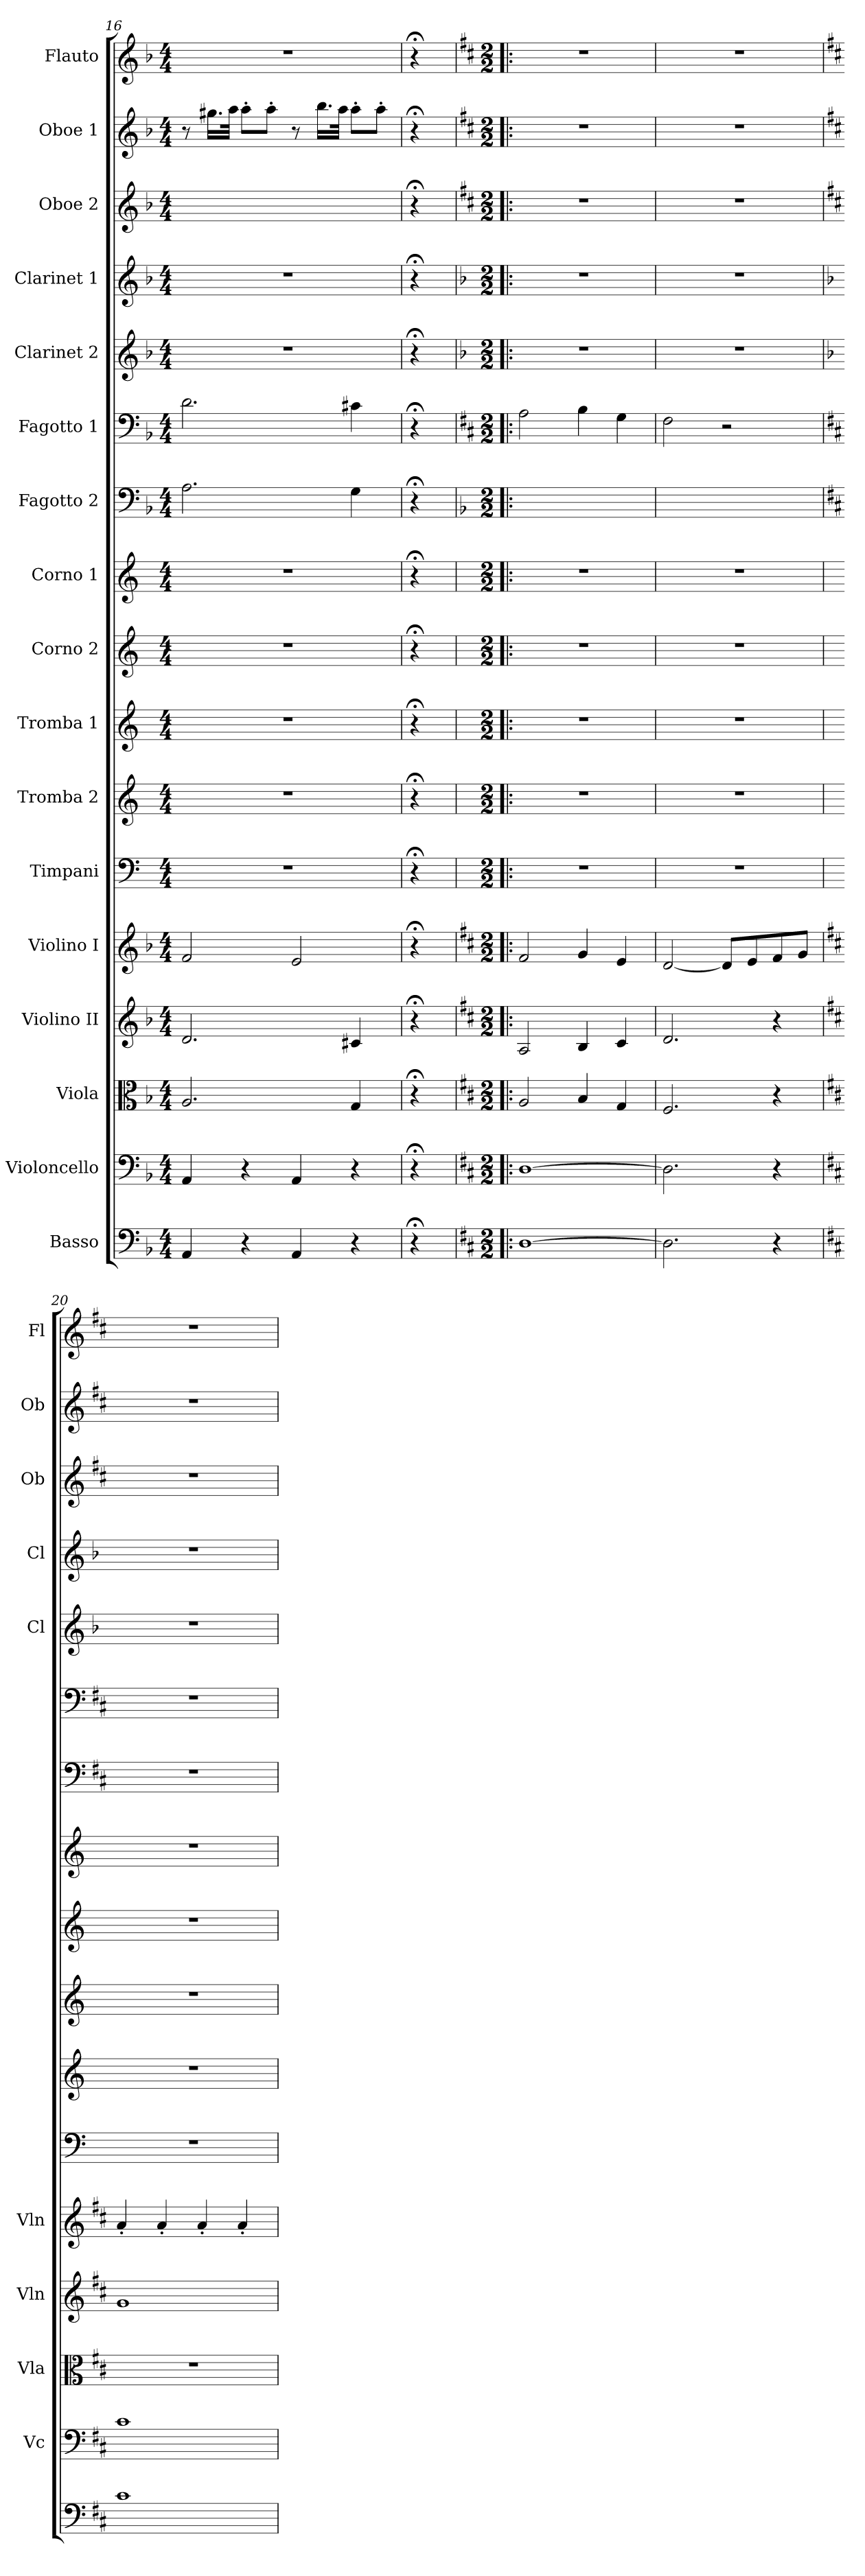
**kern	**kern	**kern	**kern	**kern	**kern	**kern	**kern	**kern	**kern	**kern	**kern	**kern	**kern	**kern	**kern	**kern
*part17	*part16	*part15	*part14	*part13	*part12	*part11	*part10	*part9	*part8	*part7	*part6	*part5	*part4	*part3	*part2	*part1
*staff17	*staff16	*staff15	*staff14	*staff13	*staff12	*staff11	*staff10	*staff9	*staff8	*staff7	*staff6	*staff5	*staff4	*staff3	*staff2	*staff1
*I"Basso	*I"Violoncello	*I"Viola	*I"Violino II	*I"Violino I	*I"Timpani	*I"Tromba 2	*I"Tromba 1	*I"Corno 2	*I"Corno 1	*I"Fagotto 2	*I"Fagotto 1	*I"Clarinet 2	*I"Clarinet 1	*I"Oboe 2	*I"Oboe 1	*I"Flauto
*	*I'Vc	*I'Vla	*I'Vln	*I'Vln	*	*	*	*	*	*	*	*I'Cl	*I'Cl	*I'Ob	*I'Ob	*I'Fl
*clefF4	*clefF4	*clefC3	*clefG2	*clefG2	*clefF4	*clefG2	*clefG2	*clefG2	*clefG2	*clefF4	*clefF4	*clefG2	*clefG2	*clefG2	*clefG2	*clefG2
*ITrd7c12	*	*	*	*	*	*ITrd-1c-2	*ITrd-1c-2	*ITrd6c10	*ITrd6c10	*	*	*ITrd2c3	*ITrd2c3	*	*	*
*k[b-]	*k[b-]	*k[b-]	*k[b-]	*k[b-]	*	*	*	*	*	*k[b-]	*k[b-]	*k[f#c#]	*k[f#c#]	*k[b-]	*k[b-]	*k[b-]
*M4/4	*M4/4	*M4/4	*M4/4	*M4/4	*M4/4	*M4/4	*M4/4	*M4/4	*M4/4	*M4/4	*M4/4	*M4/4	*M4/4	*M4/4	*M4/4	*M4/4
=16	=16	=16	=16	=16	=16	=16	=16	=16	=16	=16	=16	=16	=16	=16	=16	=16
4AAA	4AA	2.A	2.d	2f	1r	1r	1r	1r	1r	2.A	2.d	1r	1r	1ryy	8r	1r
.	.	.	.	.	.	.	.	.	.	.	.	.	.	.	16.gg#X\LL	.
.	.	.	.	.	.	.	.	.	.	.	.	.	.	.	32aa\JJk	.
4r	4r	.	.	.	.	.	.	.	.	.	.	.	.	.	8aa'\L	.
.	.	.	.	.	.	.	.	.	.	.	.	.	.	.	8aa'\J	.
4AAA	4AA	.	.	2e	.	.	.	.	.	.	.	.	.	.	8r	.
.	.	.	.	.	.	.	.	.	.	.	.	.	.	.	16.bb-\LL	.
.	.	.	.	.	.	.	.	.	.	.	.	.	.	.	32aa\JJk	.
4r	4r	4G	4c#X	.	.	.	.	.	.	4G	4c#X	.	.	.	8aa'\L	.
.	.	.	.	.	.	.	.	.	.	.	.	.	.	.	8aa'\J	.
=17	=17	=17	=17	=17	=17	=17	=17	=17	=17	=17	=17	=17	=17	=17	=17	=17
4r;<	4r;<	4r;<	4r;<	4r;<	4r;<	4r;<	4r;<	4r;<	4r;<	4r;<	4r;<	4r;<	4r;<	4r;<	4r;<	4r;<
=18!|:	=18!|:	=18!|:	=18!|:	=18!|:	=18!|:	=18!|:	=18!|:	=18!|:	=18!|:	=18!|:	=18!|:	=18!|:	=18!|:	=18!|:	=18!|:	=18!|:
*k[f#c#]	*k[f#c#]	*k[f#c#]	*k[f#c#]	*k[f#c#]	*	*	*	*	*	*	*k[f#c#]	*	*	*k[f#c#]	*k[f#c#]	*k[f#c#]
*M2/2	*M2/2	*M2/2	*M2/2	*M2/2	*M2/2	*M2/2	*M2/2	*M2/2	*M2/2	*M2/2	*M2/2	*M2/2	*M2/2	*M2/2	*M2/2	*M2/2
[1DD	[1D	2A	2A	2f#	1r	1r	1r	1r	1r	1ryy	2A	1r	1r	1r	1r	1r
.	.	4B	4B	4g	.	.	.	.	.	.	4B	.	.	.	.	.
.	.	4G	4c#	4e	.	.	.	.	.	.	4G	.	.	.	.	.
=19	=19	=19	=19	=19	=19	=19	=19	=19	=19	=19	=19	=19	=19	=19	=19	=19
2.DD]	2.D]	2.F#	2.d	[2d	1r	1r	1r	1r	1r	1ryy	2F#	1r	1r	1r	1r	1r
.	.	.	.	8d/L]	.	.	.	.	.	.	2r	.	.	.	.	.
.	.	.	.	8e/	.	.	.	.	.	.	.	.	.	.	.	.
4r	4r	4r	4r	8f#/	.	.	.	.	.	.	.	.	.	.	.	.
.	.	.	.	8g/J	.	.	.	.	.	.	.	.	.	.	.	.
=20	=20	=20	=20	=20	=20	=20	=20	=20	=20	=20	=20	=20	=20	=20	=20	=20
*	*	*	*	*	*	*	*	*	*	*k[f#c#]	*	*	*	*	*	*
1C#	1c#	1r	1g	4a'	1r	1r	1r	1r	1r	1r	1r	1r	1r	1r	1r	1r
.	.	.	.	4a'	.	.	.	.	.	.	.	.	.	.	.	.
.	.	.	.	4a'	.	.	.	.	.	.	.	.	.	.	.	.
.	.	.	.	4a'	.	.	.	.	.	.	.	.	.	.	.	.
=	=	=	=	=	=	=	=	=	=	=	=	=	=	=	=	=
*-	*-	*-	*-	*-	*-	*-	*-	*-	*-	*-	*-	*-	*-	*-	*-	*-
